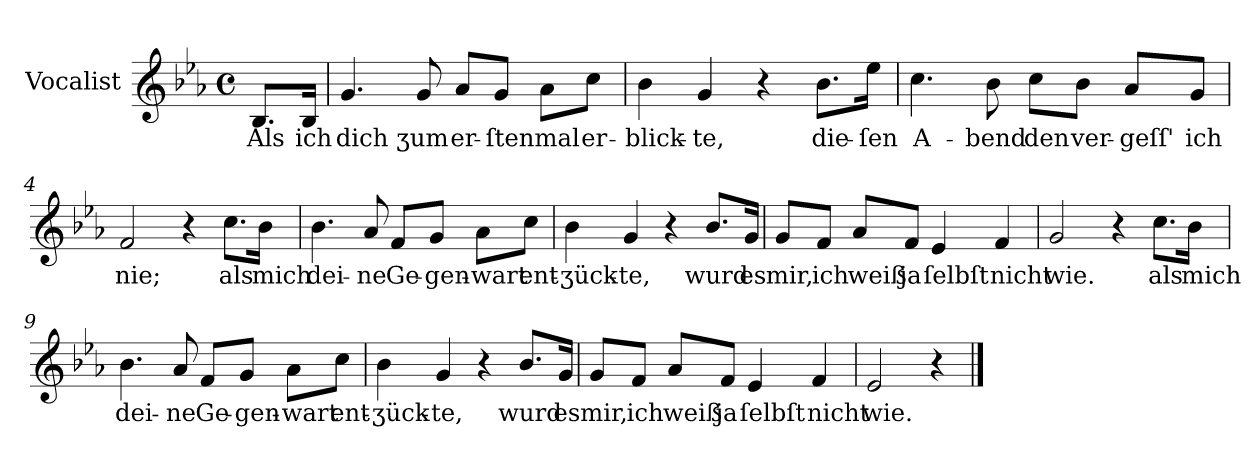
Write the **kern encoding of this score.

**kern	**text
*part1	*part1
*staff1	*staff1
*I"Vocalist	*
*clefG2	*
*k[b-e-a-]	*
*E-:	*
*M4/4	*
*met(c)	*
=	=
8.B-/L	Als
16B-/Jk	ich
=1	=1
4.g	dich
8g	ʒum
8a-/L	er-
8g/J	-ſtenmal
8a-\L	.
8cc\J	er-
=2	=2
4b-	-blick-
4g	-te,
4r	.
8.b-\L	die-
16ee-\Jk	-ſen
=3	=3
4.cc	A-
8b-	-bend
8cc\L	den
8b-\J	ver-
8a-/L	-geſſ'
8g/J	ich
=4	=4
2f	nie;
4r	.
8.cc\L	als
16b-\Jk	mich
=5	=5
4.b-	dei-
8a-	-ne
8f/L	Ge-
8g/J	-gen-
8a-\L	-wart
8cc\J	ent-
=6	=6
4b-	-ʒück-
4g	-te,
4r	.
8.b-/L	wurd
16g/Jk	es
=7	=7
8g/L	mir,
8f/J	ich
8a-/L	weiß
8f/J	ja
4e-	ſelbſt
4f	nicht
=8	=8
2g	wie.
4r	.
8.cc\L	als
16b-\Jk	mich
=9	=9
4.b-	dei-
8a-	-ne
8f/L	Ge-
8g/J	-gen-
8a-\L	-wart
8cc\J	ent-
=10	=10
4b-	-ʒück-
4g	-te,
4r	.
8.b-/L	wurd
16g/Jk	es
=11	=11
8g/L	mir,
8f/J	ich
8a-/L	weiß
8f/J	ja
4e-	ſelbſt
4f	nicht
=12	=12
2e-	wie.
4r	.
==	==
*-	*-
